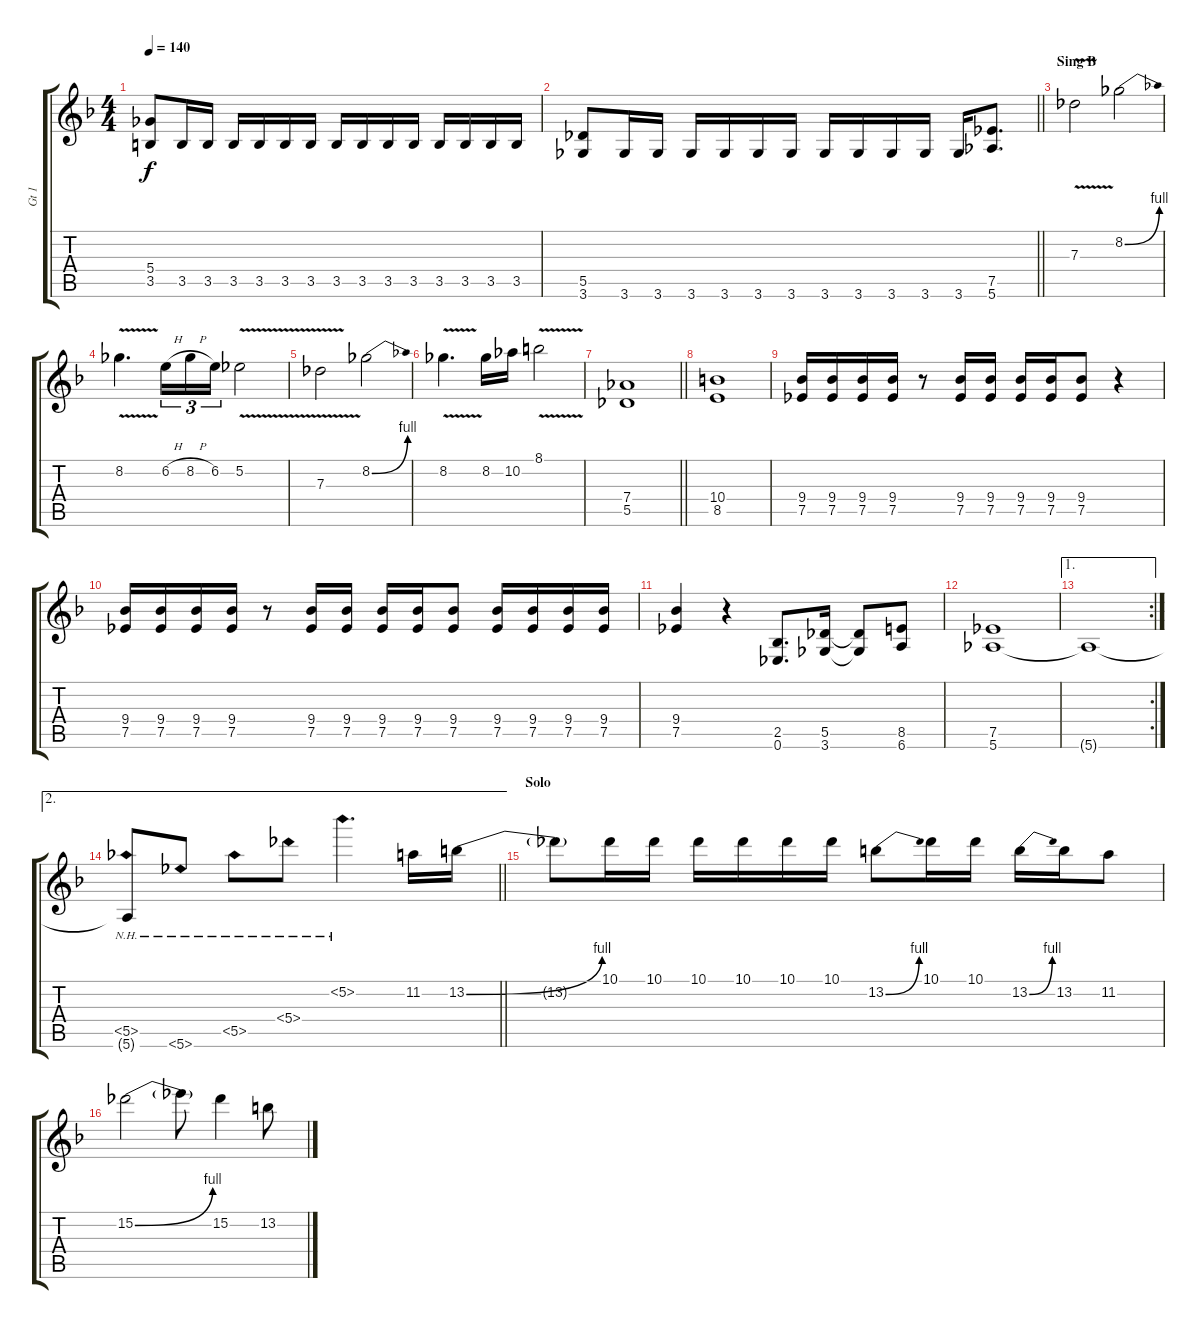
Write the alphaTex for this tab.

\track ("Gt 1" "Gt 1") {instrument distortionguitar}
\staff {score tabs}
\tuning (Eb4 Bb3 Gb3 Db3 Ab2 Eb2) {hide}
\ts (4 4)
\tempo 140
\clef g2
\ks dminor
(5.4 3.5).8{dy f} 3.5.16 3.5.16 3.5.16 3.5.16 3.5.16 3.5.16 3.5.16 3.5.16 3.5.16 3.5.16 3.5.16 3.5.16 3.5.16 3.5.16 |
\barLineRight lightlight
(5.5 3.6).8 3.6.16 3.6.16 3.6.16 3.6.16 3.6.16 3.6.16 3.6.16 3.6.16 3.6.16 3.6.16 3.6.16 (7.5 5.6).8{d} |
\section ("" "Sing B")
7.3{v}.2 8.2{be (bend 0 0 60 4)}.2 |
8.2{v}.4{d} 6.2{h}.16{tu (3 2)} 8.2{h}.16{tu (3 2)} 6.2.16{tu (3 2)} 5.2{v}.2 |
7.3{v}.2 8.2{be (bend 0 0 60 4)}.2 |
8.2{v}.4{d} 8.2.16 10.2.16 8.1{v}.2 |
\barLineRight lightlight
(7.4 5.5).1 |
(10.4 8.5).1 |
(9.4 7.5).16 (9.4 7.5).16 (9.4 7.5).16 (9.4 7.5).16 r.8 (9.4 7.5).16 (9.4 7.5).16 (9.4 7.5).16 (9.4 7.5).16 (9.4 7.5).8 r.4 |
(9.4 7.5).16 (9.4 7.5).16 (9.4 7.5).16 (9.4 7.5).16 r.8 (9.4 7.5).16 (9.4 7.5).16 (9.4 7.5).16 (9.4 7.5).16 (9.4 7.5).8 (9.4 7.5).16 (9.4 7.5).16 (9.4 7.5).16 (9.4 7.5).16 |
(9.4 7.5).4 r.4 (2.5 0.6).8{d} (5.5 3.6).16 (5.5{t} 3.6{t}).8 (8.5 6.6).8 |
(7.5 5.6).1 |
\ae 1
\rc 2
5.6{t}.1 |
\ae 2
\barLineRight lightlight
(5.5{nh} 5.6{t}).8 5.6{nh}.8 5.5{nh}.8 5.4{nh}.8 5.2{nh}.4{d} 11.2.16 13.2{be (bend 0 0 60 4)}.16 |
\section ("" "Solo")
13.2{t}.8 10.1.16 10.1.16 10.1.16 10.1.16 10.1.16 10.1.16 13.2{be (bend 0 0 60 4)}.8 10.1.16 10.1.16 13.2{be (bend 0 0 60 4)}.16 13.2.16 11.2.8 |
15.2{be (bend 0 0 60 4)}.2 15.2{t}.8 15.2.4 13.2.8
